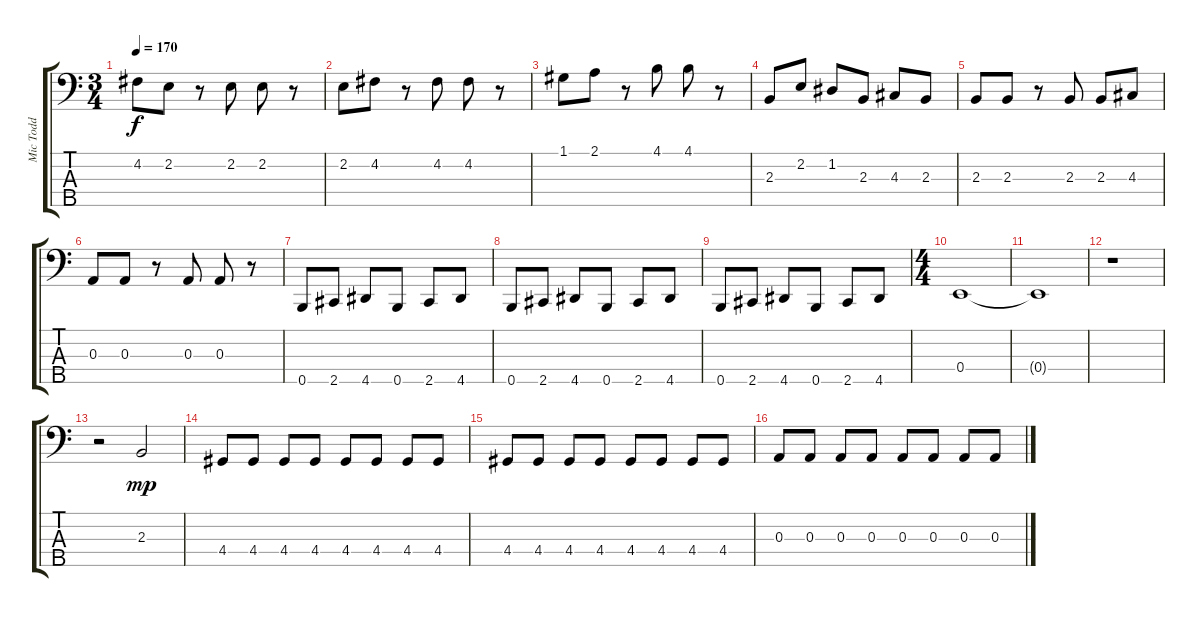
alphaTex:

\track ("Mic Todd" "Mic Todd") {instrument electricbassfinger}
\staff {score tabs}
\tuning (G2 D2 A1 E1 B0) {hide}
\ts (3 4)
\tempo 170
\clef f4
\ks c
4.2.8{dy f} 2.2.8 r.8 2.2.8 2.2.8 r.8 |
2.2.8 4.2.8 r.8 4.2.8 4.2.8 r.8 |
1.1.8 2.1.8 r.8 4.1.8 4.1.8 r.8 |
2.3.8 2.2.8 1.2.8 2.3.8 4.3.8 2.3.8 |
2.3.8 2.3.8 r.8 2.3.8 2.3.8 4.3.8 |
0.3.8 0.3.8 r.8 0.3.8 0.3.8 r.8 |
0.5.8 2.5.8 4.5.8 0.5.8 2.5.8 4.5.8 |
0.5.8 2.5.8 4.5.8 0.5.8 2.5.8 4.5.8 |
0.5.8 2.5.8 4.5.8 0.5.8 2.5.8 4.5.8 |
\ts (4 4)
0.4.1 |
0.4{t}.1 |
r.1 |
r.2 2.3.2{dy mp} |
4.4.8 4.4.8 4.4.8 4.4.8 4.4.8 4.4.8 4.4.8 4.4.8 |
4.4.8 4.4.8 4.4.8 4.4.8 4.4.8 4.4.8 4.4.8 4.4.8 |
0.3.8 0.3.8 0.3.8 0.3.8 0.3.8 0.3.8 0.3.8 0.3.8
